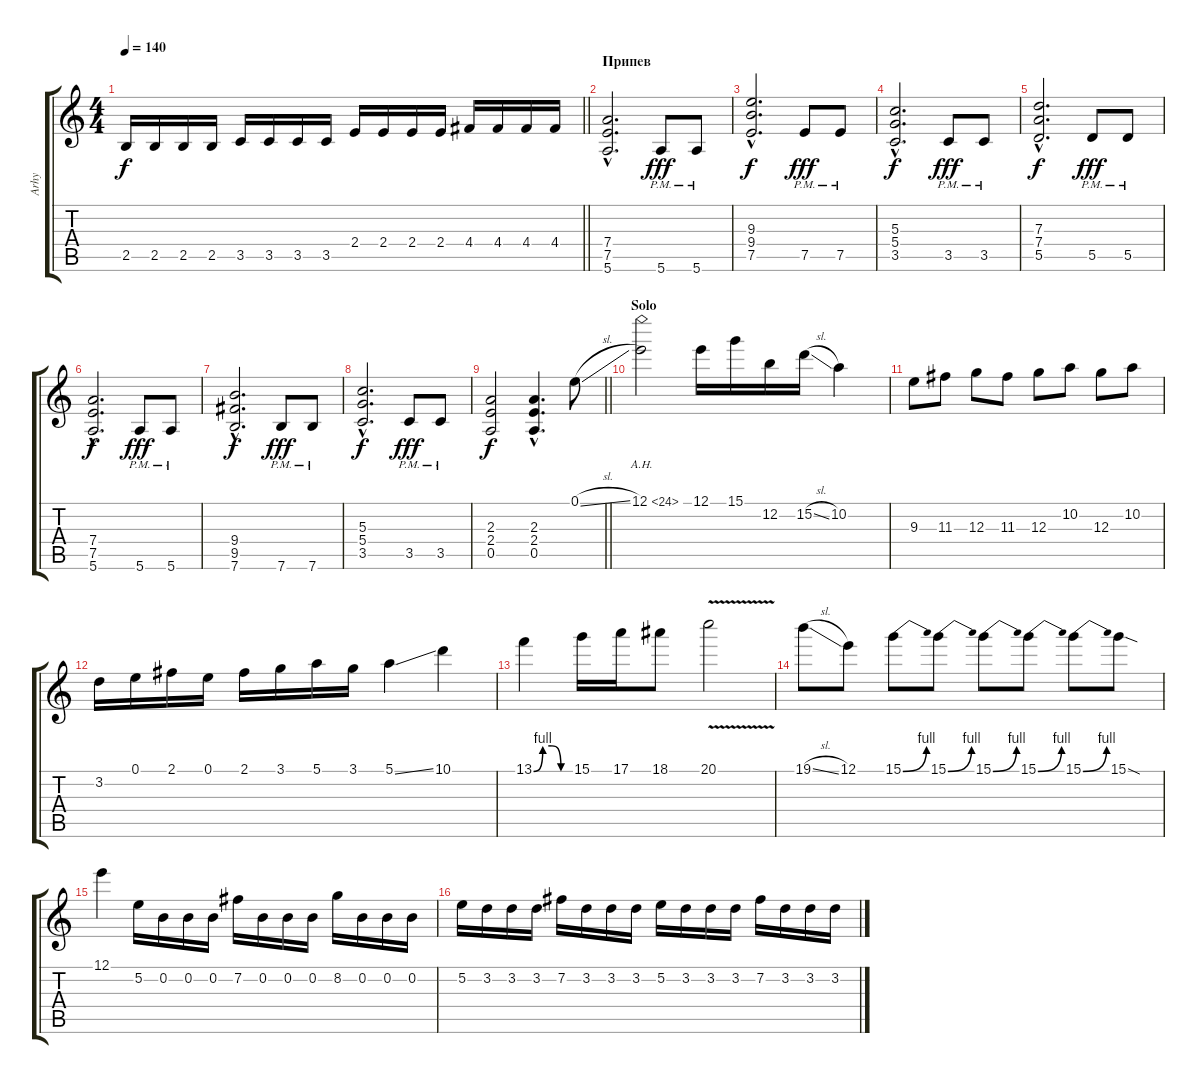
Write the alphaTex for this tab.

\track ("Arhy" "Arhy") {instrument distortionguitar}
\staff {score tabs}
\tuning (E4 B3 G3 D3 A2 E2) {hide}
\ts (4 4)
\tempo 140
\clef g2
\barLineRight lightlight
\ks c
2.5.16{dy f} 2.5.16 2.5.16 2.5.16 3.5.16 3.5.16 3.5.16 3.5.16 2.4.16 2.4.16 2.4.16 2.4.16 4.4.16 4.4.16 4.4.16 4.4.16 |
\section ("" "Припев")
(7.4{hac} 7.5{hac} 5.6{hac}).2{d} 5.6{pm}.8{dy fff} 5.6{pm}.8 |
(9.3{hac} 9.4{hac} 7.5{hac}).2{d dy f} 7.5{pm}.8{dy fff} 7.5{pm}.8 |
(5.3{hac} 5.4{hac} 3.5{hac}).2{d dy f} 3.5{pm}.8{dy fff} 3.5{pm}.8 |
(7.3{hac} 7.4{hac} 5.5{hac}).2{d dy f} 5.5{pm}.8{dy fff} 5.5{pm}.8 |
(7.4{hac} 7.5{hac} 5.6{hac}).2{d dy f} 5.6{pm}.8{dy fff} 5.6{pm}.8 |
(9.4{hac} 9.5{hac} 7.6{hac}).2{d dy f} 7.6{pm}.8{dy fff} 7.6{pm}.8 |
(5.3{hac} 5.4{hac} 3.5{hac}).2{d dy f} 3.5{pm}.8{dy fff} 3.5{pm}.8 |
\barLineRight lightlight
(2.3 2.4 0.5).2{dy f} (2.3{hac} 2.4{hac} 0.5{hac}).4{d} 0.1{sl}.8 |
\section ("" "Solo")
12.1{ah 12}.2 12.1.16 15.1.16 12.2.16 15.2{sl}.16 10.2.4 |
9.3.8 11.3.8 12.3.8 11.3.8 12.3.8 10.2.8 12.3.8 10.2.8 |
3.2.16 0.1.16 2.1.16 0.1.16 2.1.16 3.1.16 5.1.16 3.1.16 5.1{ss}.4 10.1.4 |
13.1{be (custom 0 0 15 4 30 4 45 0 60 0)}.4 15.1.16 17.1.16 18.1.8 20.1{v}.2 |
19.1{sl}.8 12.1.8 15.1{be (bend 0 0 60 4)}.8 15.1{be (bend 0 0 60 4)}.8 15.1{be (bend 0 0 60 4)}.8 15.1{be (bend 0 0 60 4)}.8 15.1{be (bend 0 0 60 4)}.8 15.1{sod}.8 |
12.1.4 5.2.16 0.2.16 0.2.16 0.2.16 7.2.16 0.2.16 0.2.16 0.2.16 8.2.16 0.2.16 0.2.16 0.2.16 |
5.2.16 3.2.16 3.2.16 3.2.16 7.2.16 3.2.16 3.2.16 3.2.16 5.2.16 3.2.16 3.2.16 3.2.16 7.2.16 3.2.16 3.2.16 3.2.16
